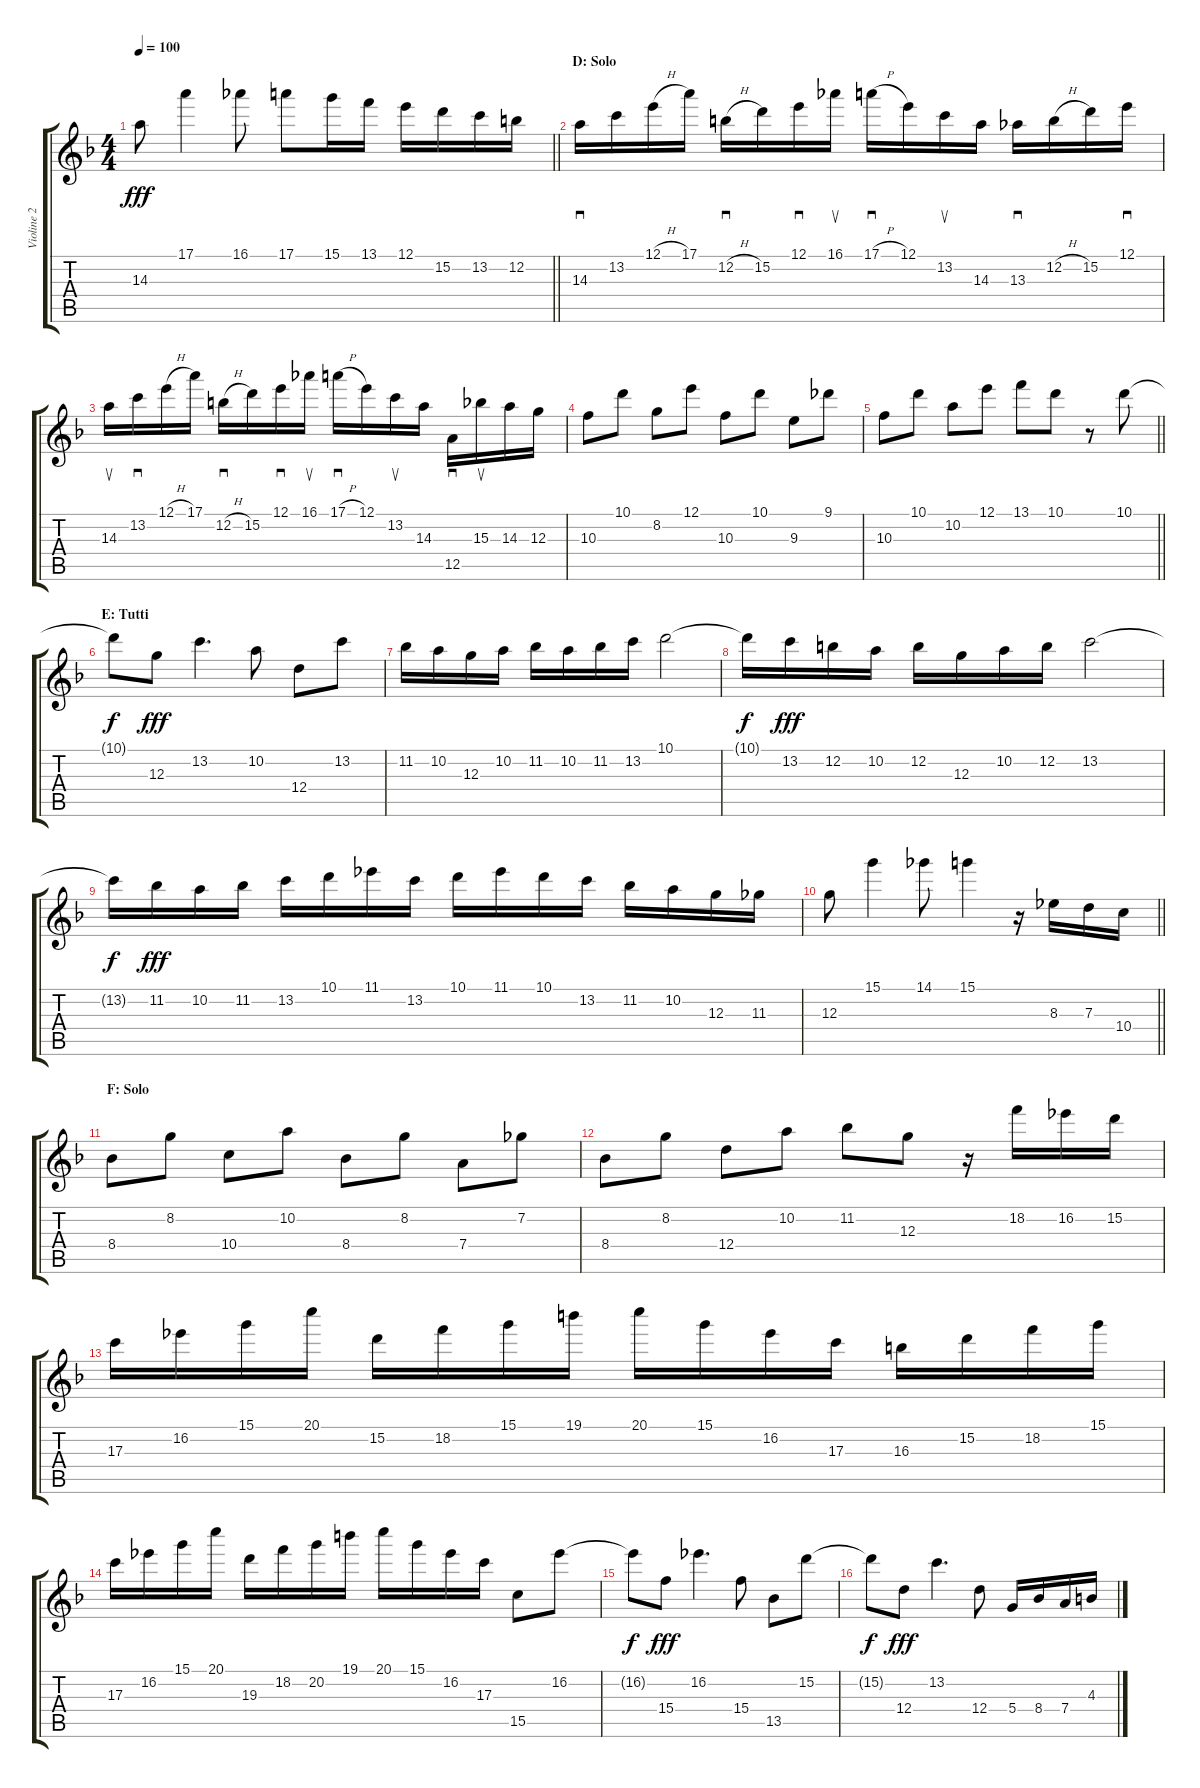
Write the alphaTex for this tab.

\track ("Violine 2 (Solo)" "Violine 2 ") {instrument overdrivenguitar}
\staff {score tabs}
\tuning (E4 B3 G3 D3 A2 E2) {hide}
\ts (4 4)
\tempo 100
\clef g2
\barLineRight lightlight
\ks dminor
14.3.8{dy fff} 17.1.4 16.1.8 17.1.8 15.1.16 13.1.16 12.1.16 15.2.16 13.2.16 12.2.16 |
\section ("" "D: Solo")
14.3.16{sd} 13.2.16 12.1{h}.16 17.1.16 12.2{h}.16{sd} 15.2.16 12.1.16{sd} 16.1.16{su} 17.1{h}.16{sd} 12.1.16 13.2.16{su} 14.3.16 13.3.16{sd} 12.2{h}.16 15.2.16 12.1.16{sd} |
14.3.16{su} 13.2.16{sd} 12.1{h}.16 17.1.16 12.2{h}.16{sd} 15.2.16 12.1.16{sd} 16.1.16{su} 17.1{h}.16{sd} 12.1.16 13.2.16{su} 14.3.16 12.5.16{sd} 15.3.16{su} 14.3.16 12.3.16 |
10.3.8 10.1.8 8.2.8 12.1.8 10.3.8 10.1.8 9.3.8 9.1.8 |
\barLineRight lightlight
10.3.8 10.1.8 10.2.8 12.1.8 13.1.8 10.1.8 r.8 10.1.8 |
\section ("" "E: Tutti")
10.1{t}.8{dy f} 12.3.8{dy fff} 13.2.4{d} 10.2.8 12.4.8 13.2.8 |
11.2.16 10.2.16 12.3.16 10.2.16 11.2.16 10.2.16 11.2.16 13.2.16 10.1.2 |
10.1{t}.16{dy f} 13.2.16{dy fff} 12.2.16 10.2.16 12.2.16 12.3.16 10.2.16 12.2.16 13.2.2 |
13.2{t}.16{dy f} 11.2.16{dy fff} 10.2.16 11.2.16 13.2.16 10.1.16 11.1.16 13.2.16 10.1.16 11.1.16 10.1.16 13.2.16 11.2.16 10.2.16 12.3.16 11.3.16 |
\barLineRight lightlight
12.3.8 15.1.4 14.1.8 15.1.4 r.16 8.3.16 7.3.16 10.4.16 |
\section ("" "F: Solo")
8.4.8 8.2.8 10.4.8 10.2.8 8.4.8 8.2.8 7.4.8 7.2.8 |
8.4.8 8.2.8 12.4.8 10.2.8 11.2.8 12.3.8 r.16 18.2.16 16.2.16 15.2.16 |
17.3.16 16.2.16 15.1.16 20.1.16 15.2.16 18.2.16 15.1.16 19.1.16 20.1.16 15.1.16 16.2.16 17.3.16 16.3.16 15.2.16 18.2.16 15.1.16 |
17.3.16 16.2.16 15.1.16 20.1.16 19.3.16 18.2.16 20.2.16 19.1.16 20.1.16 15.1.16 16.2.16 17.3.16 15.5.8 16.2.8 |
16.2{t}.8{dy f} 15.4.8{dy fff} 16.2.4{d} 15.4.8 13.5.8 15.2.8 |
15.2{t}.8{dy f} 12.4.8{dy fff} 13.2.4{d} 12.4.8 5.4.16 8.4.16 7.4.16 4.3.16
